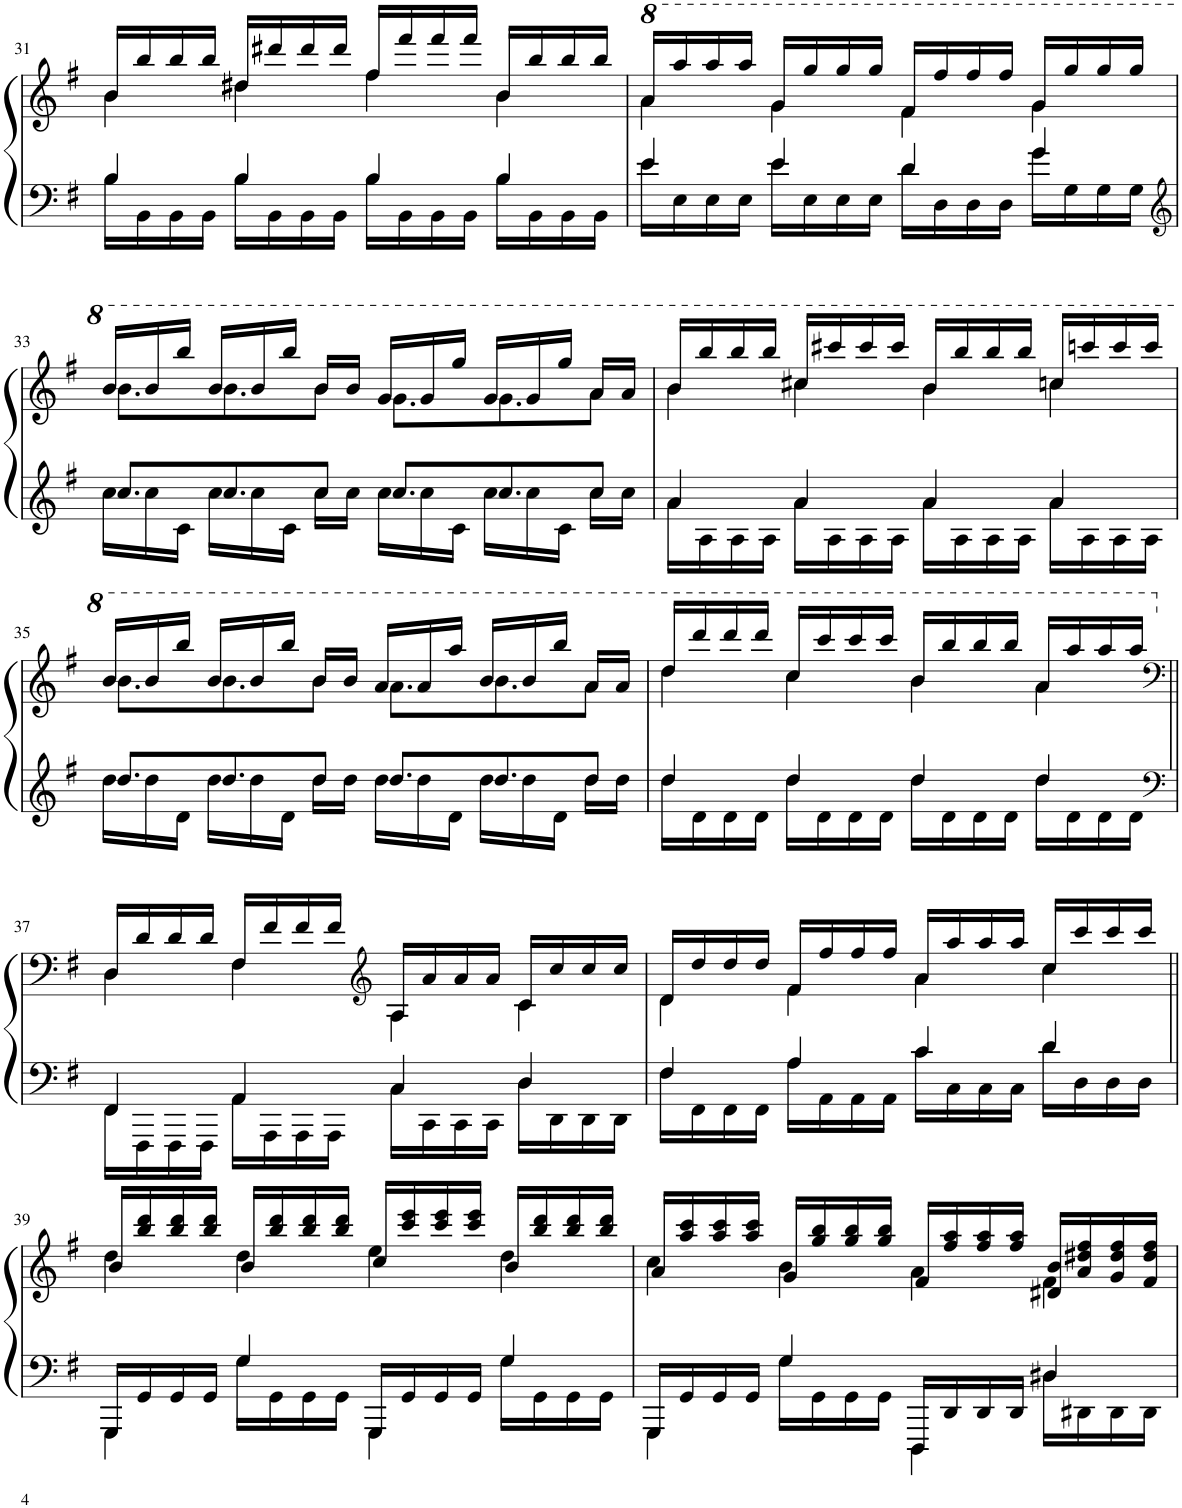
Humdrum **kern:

**kern	**kern
*part1	*part1
*staff2	*staff1
*I"Piano	*
*I'Pno.	*
!!LO:PB:g=z
*clefF4	*clefG2
*k[f#]	*k[f#]
*M4/4	*M4/4
=31	=31
*^	*^
4B/	16B\LL	16b/LL	4b\
.	16BB\	16bb/	.
.	16BB\	16bb/	.
.	16BB\JJ	16bb/JJ	.
4B/	16B\LL	16dd#X/LL	4dd#\
.	16BB\	16ddd#X/	.
.	16BB\	16ddd#/	.
.	16BB\JJ	16ddd#/JJ	.
4B/	16B\LL	16ff#/LL	4ff#\
.	16BB\	16fff#/	.
.	16BB\	16fff#/	.
.	16BB\JJ	16fff#/JJ	.
4B/	16B\LL	16b/LL	4b\
.	16BB\	16bb/	.
.	16BB\	16bb/	.
.	16BB\JJ	16bb/JJ	.
=32	=32	=32	=32
*	*	*8va	*
4e/	16e\LL	16aa/LL	4aa\
.	16E\	16aaa/	.
.	16E\	16aaa/	.
.	16E\JJ	16aaa/JJ	.
4e/	16e\LL	16gg/LL	4gg\
.	16E\	16ggg/	.
.	16E\	16ggg/	.
.	16E\JJ	16ggg/JJ	.
4d/	16d\LL	16ff#/LL	4ff#\
.	16D\	16fff#/	.
.	16D\	16fff#/	.
.	16D\JJ	16fff#/JJ	.
4g/	16g\LL	16gg/LL	4gg\
.	16G\	16ggg/	.
.	16G\	16ggg/	.
.	16G\JJ	16ggg/JJ	.
!!LO:LB:g=z	!!
=33	=33	=33	=33
*clefG2	*	*	*
8.cc/L	16cc\LL	16bb/LL	8.bb\L
.	16cc\	16bb/	.
.	16c\JJ	16bbb/JJ	.
8.cc/	16cc\LL	16bb/LL	8.bb\
.	16cc\	16bb/	.
.	16c\JJ	16bbb/JJ	.
8cc/J	16cc\LL	16bb/LL	8bb\J
.	16cc\JJ	16bb/JJ	.
8.cc/L	16cc\LL	16gg/LL	8.gg\L
.	16cc\	16gg/	.
.	16c\JJ	16ggg/JJ	.
8.cc/	16cc\LL	16gg/LL	8.gg\
.	16cc\	16gg/	.
.	16c\JJ	16ggg/JJ	.
8cc/J	16cc\LL	16aa/LL	8aa\J
.	16cc\JJ	16aa/JJ	.
=34	=34	=34	=34
4a/	16a\LL	16bb/LL	4bb\
.	16A\	16bbb/	.
.	16A\	16bbb/	.
.	16A\JJ	16bbb/JJ	.
4a/	16a\LL	16ccc#X/LL	4ccc#\
.	16A\	16cccc#X/	.
.	16A\	16cccc#/	.
.	16A\JJ	16cccc#/JJ	.
4a/	16a\LL	16bb/LL	4bb\
.	16A\	16bbb/	.
.	16A\	16bbb/	.
.	16A\JJ	16bbb/JJ	.
4a/	16a\LL	16cccn/LL	4ccc\
.	16A\	16ccccn/	.
.	16A\	16cccc/	.
.	16A\JJ	16cccc/JJ	.
!!LO:LB:g=z	!!
=35	=35	=35	=35
8.dd/L	16dd\LL	16bb/LL	8.bb\L
.	16dd\	16bb/	.
.	16d\JJ	16bbb/JJ	.
8.dd/	16dd\LL	16bb/LL	8.bb\
.	16dd\	16bb/	.
.	16d\JJ	16bbb/JJ	.
8dd/J	16dd\LL	16bb/LL	8bb\J
.	16dd\JJ	16bb/JJ	.
8.dd/L	16dd\LL	16aa/LL	8.aa\L
.	16dd\	16aa/	.
.	16d\JJ	16aaa/JJ	.
8.dd/	16dd\LL	16bb/LL	8.bb\
.	16dd\	16bb/	.
.	16d\JJ	16bbb/JJ	.
8dd/J	16dd\LL	16aa/LL	8aa\J
.	16dd\JJ	16aa/JJ	.
=36	=36	=36	=36
4dd/	16dd\LL	16ddd/LL	4ddd\
.	16d\	16dddd/	.
.	16d\	16dddd/	.
.	16d\JJ	16dddd/JJ	.
4dd/	16dd\LL	16ccc/LL	4ccc\
.	16d\	16cccc/	.
.	16d\	16cccc/	.
.	16d\JJ	16cccc/JJ	.
4dd/	16dd\LL	16bb/LL	4bb\
.	16d\	16bbb/	.
.	16d\	16bbb/	.
.	16d\JJ	16bbb/JJ	.
4dd/	16dd\LL	16aa/LL	4aa\
.	16d\	16aaa/	.
.	16d\	16aaa/	.
.	16d\JJ	16aaa/JJ	.
!!LO:LB:g=z	!!
=37||	=37||	=37||	=37||
*clefF4	*	*clefF4	*
*	*	*X8va	*
4FF#/	16FF#\LL	16D/LL	4D\
.	16FFF#\	16d/	.
.	16FFF#\	16d/	.
.	16FFF#\JJ	16d/JJ	.
4AA/	16AA\LL	16F#/LL	4F#\
.	16AAA\	16f#/	.
.	16AAA\	16f#/	.
.	16AAA\JJ	16f#/JJ	.
*	*	*clefG2	*
4C/	16C\LL	16A/LL	4A\
.	16CC\	16a/	.
.	16CC\	16a/	.
.	16CC\JJ	16a/JJ	.
4D/	16D\LL	16c/LL	4c\
.	16DD\	16cc/	.
.	16DD\	16cc/	.
.	16DD\JJ	16cc/JJ	.
=38	=38	=38	=38
4F#/	16F#\LL	16d/LL	4d\
.	16FF#\	16dd/	.
.	16FF#\	16dd/	.
.	16FF#\JJ	16dd/JJ	.
4A/	16A\LL	16f#/LL	4f#\
.	16AA\	16ff#/	.
.	16AA\	16ff#/	.
.	16AA\JJ	16ff#/JJ	.
4c/	16c\LL	16a/LL	4a\
.	16C\	16aa/	.
.	16C\	16aa/	.
.	16C\JJ	16aa/JJ	.
4d/	16d\LL	16cc/LL	4cc\
.	16D\	16ccc/	.
.	16D\	16ccc/	.
.	16D\JJ	16ccc/JJ	.
!!LO:LB:g=z	!!
=39||	=39||	=39||	=39||
16GGG/LL	4GGG\	16b/LL	4dd\
16GG/	.	16bb/ 16ddd/	.
16GG/	.	16bb/ 16ddd/	.
16GG/JJ	.	16bb/ 16ddd/JJ	.
16G\LL	4G/	16b/LL	4dd\
16GG\	.	16bb/ 16ddd/	.
16GG\	.	16bb/ 16ddd/	.
16GG\JJ	.	16bb/ 16ddd/JJ	.
16GGG/LL	4GGG\	16cc/LL	4ee\
16GG/	.	16ccc/ 16eee/	.
16GG/	.	16ccc/ 16eee/	.
16GG/JJ	.	16ccc/ 16eee/JJ	.
16G\LL	4G/	16b/LL	4dd\
16GG\	.	16bb/ 16ddd/	.
16GG\	.	16bb/ 16ddd/	.
16GG\JJ	.	16bb/ 16ddd/JJ	.
=40	=40	=40	=40
16GGG/LL	4GGG\	16a/LL	4cc\
16GG/	.	16aa/ 16ccc/	.
16GG/	.	16aa/ 16ccc/	.
16GG/JJ	.	16aa/ 16ccc/JJ	.
16G\LL	4G/	16g/LL	4b\
16GG\	.	16gg/ 16bb/	.
16GG\	.	16gg/ 16bb/	.
16GG\JJ	.	16gg/ 16bb/JJ	.
16DDD/LL	4DDD\	16f#/LL	4a\
16DD/	.	16ff#/ 16aa/	.
16DD/	.	16ff#/ 16aa/	.
16DD/JJ	.	16ff#/ 16aa/JJ	.
16D#X\LL	4D#/	16d#X/ 16b/LL	4f#\
16DD#X\	.	16a/ 16dd#X/ 16ff#/	.
16DD#\	.	16g/ 16dd#/ 16ff#/	.
16DD#\JJ	.	16f#/ 16dd#/ 16ff#/JJ	.
*v	*v	*	*
*	*v	*v
=	=
*-	*-
